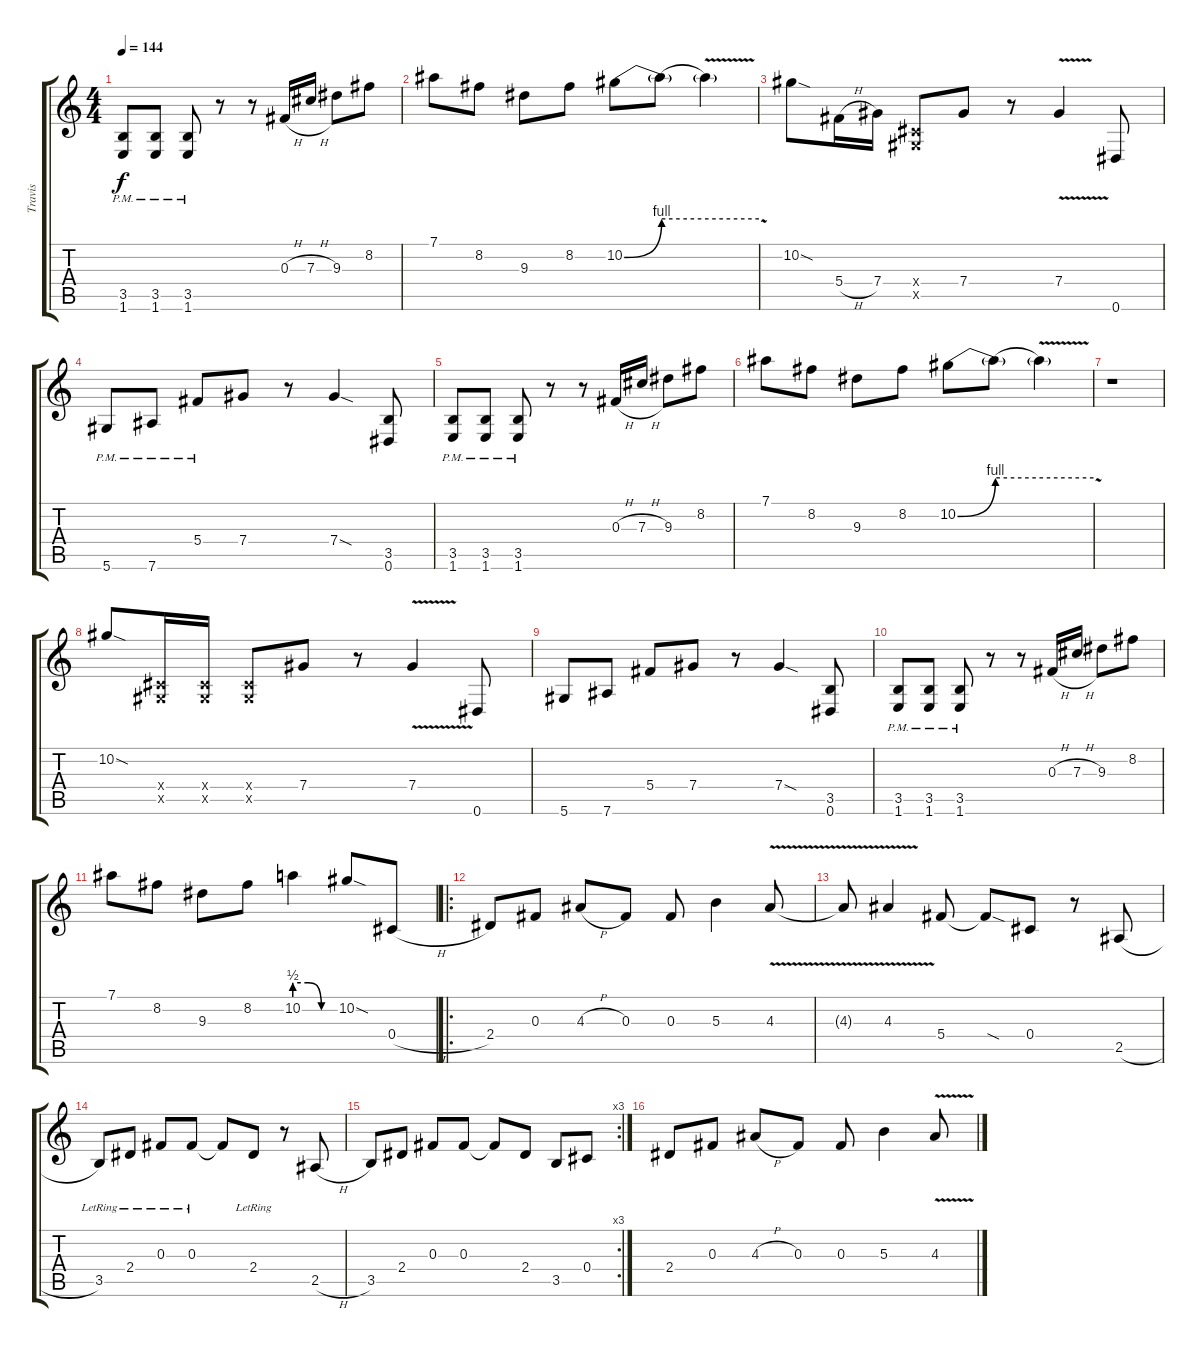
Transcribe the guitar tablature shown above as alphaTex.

\track ("Travis" "Travis") {instrument distortionguitar}
\staff {score tabs}
\tuning (Eb4 Bb3 Gb3 Db3 Ab2 Eb2) {hide}
\ts (4 4)
\tempo 144
\clef g2
\ks c
(3.5{pm} 1.6{pm}).8{dy f} (3.5{pm} 1.6{pm}).8 (3.5{pm} 1.6{pm}).8 r.8 r.8 0.3{h}.16 7.3{h}.16 9.3.8 8.2.8 |
7.1.8 8.2.8 9.3.8 8.2.8 10.2{be (bend 0 0 60 4)}.8 10.2{be (hold 0 4 60 4) t}.8 10.2{v t}.4 |
10.2{sod}.8 5.4{h}.16 7.4.16 (0.4{x} 0.5{x}).8 7.4.8 r.8 7.4{v}.4 0.6.8 |
5.6{pm}.8 7.6{pm}.8 5.4{pm}.8 7.4.8 r.8 7.4{sod}.4 (3.5 0.6).8 |
(3.5{pm} 1.6{pm}).8 (3.5{pm} 1.6{pm}).8 (3.5{pm} 1.6{pm}).8 r.8 r.8 0.3{h}.16 7.3{h}.16 9.3.8 8.2.8 |
7.1.8 8.2.8 9.3.8 8.2.8 10.2{be (bend 0 0 60 4)}.8 10.2{be (hold 0 4 60 4) t}.8 10.2{v t}.4 |
r.1 |
10.2{sod}.8 (0.4{x} 0.5{x}).16 (0.4{x} 0.5{x}).16 (0.4{x} 0.5{x}).8 7.4.8 r.8 7.4{v}.4 0.6.8 |
5.6.8 7.6.8 5.4.8 7.4.8 r.8 7.4{sod}.4 (3.5 0.6).8 |
(3.5{pm} 1.6{pm}).8 (3.5{pm} 1.6{pm}).8 (3.5{pm} 1.6{pm}).8 r.8 r.8 0.3{h}.16 7.3{h}.16 9.3.8 8.2.8 |
7.1.8 8.2.8 9.3.8 8.2.8 10.2{be (custom 0 2 20 2 40 0 60 0)}.4 10.2{sod}.8 0.4{h}.8 |
\ro
2.4.8 0.3.8 4.3{h}.8 0.3.8 0.3.8 5.3.4 4.3{v}.8 |
4.3{v t}.8 4.3{v}.4 5.4.8 5.4{sod t}.8 0.4.8 r.8 2.5{h}.8 |
3.5{lr}.8 2.4{lr}.8 0.3{lr}.8 0.3{lr}.8 0.3{t}.8 2.4{lr}.8 r.8 2.5{h}.8 |
\rc 3
3.5.8 2.4.8 0.3.8 0.3.8 0.3{t}.8 2.4.8 3.5.8 0.4.8 |
2.4.8 0.3.8 4.3{h}.8 0.3.8 0.3.8 5.3.4 4.3{v}.8
